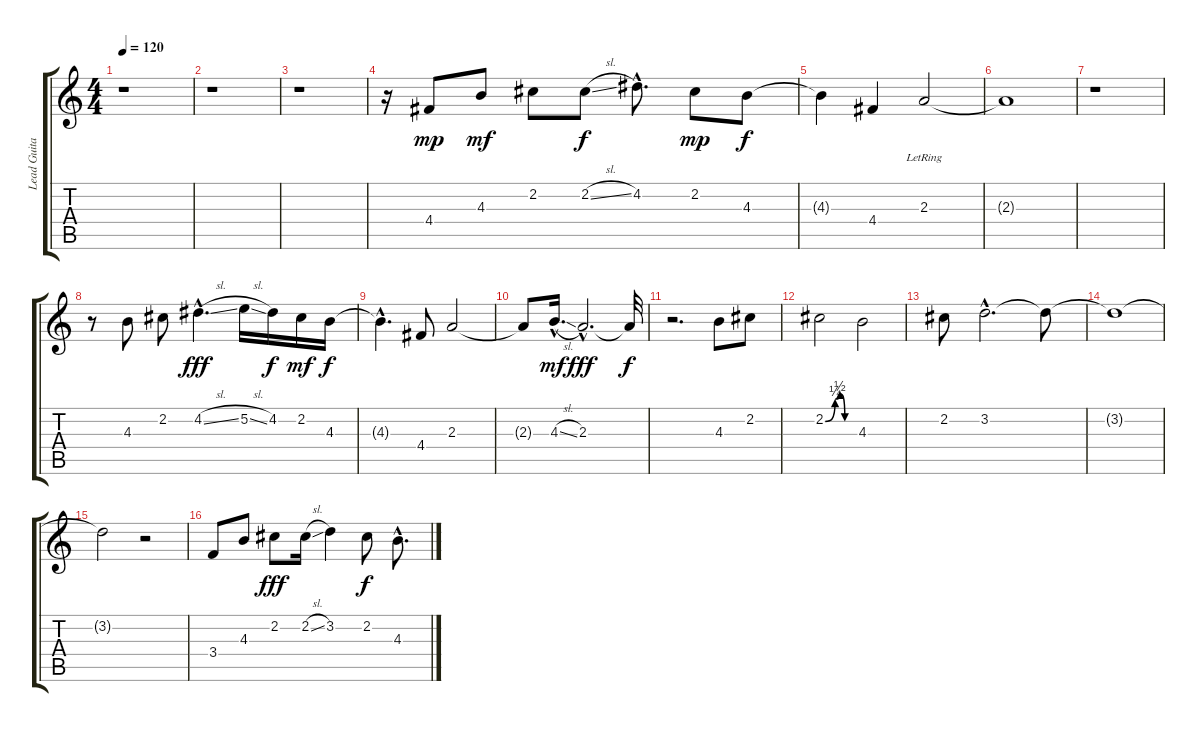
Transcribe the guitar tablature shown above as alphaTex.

\track ("Lead Guitar" "Lead Guita") {instrument electricguitarjazz}
\staff {score tabs}
\tuning (E4 B3 G3 D3 A2 E2) {hide}
\ts (4 4)
\tempo 120
\clef g2
\ks c
r.1{dy mp} |
r.1 |
r.1 |
r.16 4.4.8 4.3.8{dy mf} 2.2.8 2.2{sl}.8{dy f} 4.2{hac}.8{d} 2.2.8{dy mp} 4.3.8{dy f} |
4.3{t}.4 4.4.4 2.3{lr}.2 |
2.3{t}.1 |
r.1 |
r.8 4.3.8 2.2.8 4.2{sl hac}.4{d dy fff} 5.2{sl}.16 4.2.16{dy f} 2.2.16{dy mf} 4.3.16{dy f} |
4.3{hac t}.4{d} 4.4.8 2.3.2 |
2.3{t}.8 4.3{sl hac}.16{d dy mf} 2.3{hac}.2{d dy fff} 2.3{t}.32{dy f} |
r.2{d} 4.3.8 2.2.8 |
2.2{be (custom 0 0 20 1 30 2 40 0 60 0)}.2 4.3.2 |
2.2.8 3.2{hac}.2{d} 3.2{t}.8 |
3.2{t}.1 |
3.2{t}.2 r.2 |
3.4.8 4.3.8 2.2.8{dy fff} 2.2{sl}.16 3.2.4 2.2.8{dy f} 4.3{hac}.8{d}
